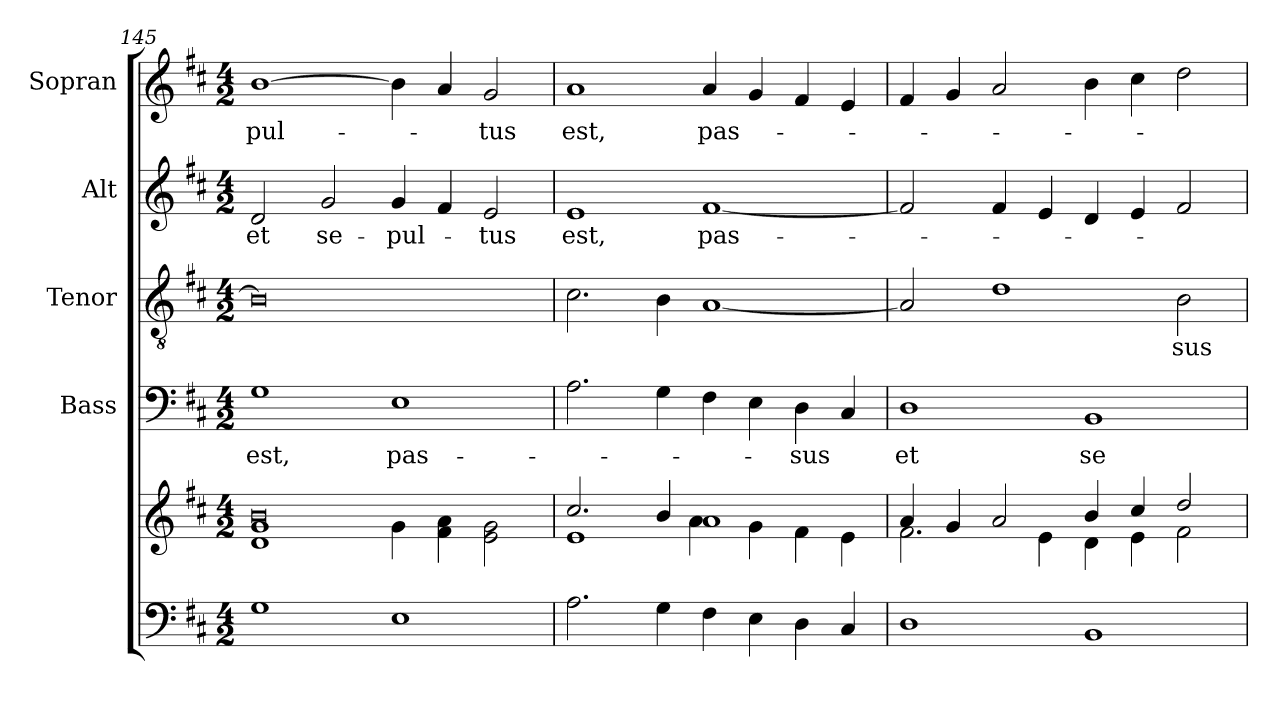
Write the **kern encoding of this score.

**kern	**kern	**kern	**text	**kern	**text	**kern	**text	**kern	**text
*part5	*part5	*part4	*part4	*part3	*part3	*part2	*part2	*part1	*part1
*staff6	*staff5	*staff4	*staff4	*staff3	*staff3	*staff2	*staff2	*staff1	*staff1
*	*	*I"Bass	*	*I"Tenor	*	*I"Alt	*	*I"Sopran	*
*	*	*I'B.	*	*I'T.	*	*I'A.	*	*I'S.	*
*clefF4	*clefG2	*clefF4	*	*clefGv2	*	*clefG2	*	*clefG2	*
*k[f#c#]	*k[f#c#]	*k[f#c#]	*	*k[f#c#]	*	*k[f#c#]	*	*k[f#c#]	*
*D:	*D:	*D:	*	*D:	*	*D:	*	*D:	*
*M4/2	*M4/2	*M4/2	*	*M4/2	*	*M4/2	*	*M4/2	*
=145	=145	=145	=145	=145	=145	=145	=145	=145	=145
*	*^	*	*	*	*	*	*	*	*
!	!	!	!	!LO:LY:b	!	!	!	!LO:LY:b	!	!LO:LY:b
1G	0b	1d 1g	1G	est,	0B]	.	2d/	et	[1b	-pul-
!	!	!	!	!	!	!	!	!LO:LY:b	!	!
.	.	.	.	.	.	.	2g/	se-	.	.
!	!	!	!	!LO:LY:b	!	!	!	!LO:LY:b	!	!
1E	.	4g\	1E	pas-	.	.	4g/	-pul-	4b\]	.
.	.	4f#\ 4a\	.	.	.	.	4f#/	.	4a/	.
!	!	!	!	!	!	!	!	!LO:LY:b	!	!LO:LY:b
.	.	2e\ 2g\	.	.	.	.	2e/	-tus	2g/	-tus
!!LO:LB:g=z
=146	=146	=146	=146	=146	=146	=146	=146	=146	=146	=146
!	!	!	!	!	!	!	!	!LO:LY:b	!	!LO:LY:b
2.A\	2.cc#/	1e	2.A\	.	2.c#\	.	1e	est,	1a	est,
4G\	4b/	.	4G\	.	4B\	.	.	.	.	.
!	!	!	!	!	!	!	!	!LO:LY:b	!	!LO:LY:b
4F#\	1a	4a\	4F#\	.	[1A	.	[1f#	pas-	4a/	pas-
4E\	.	4g\	4E\	.	.	.	.	.	4g/	.
!	!	!	!	!LO:LY:b	!	!	!	!	!	!
4D\	.	4f#\	4D\	-sus	.	.	.	.	4f#/	.
4C#/	.	4e\	4C#/	.	.	.	.	.	4e/	.
=147	=147	=147	=147	=147	=147	=147	=147	=147	=147	=147
!	!	!	!	!LO:LY:b	!	!	!	!	!	!
1D	4a/	2.f#\	1D	et	2A/]	.	2f#/]	.	4f#/	.
.	4g/	.	.	.	.	.	.	.	4g/	.
.	2a/	.	.	.	1d	.	4f#/	.	2a/	.
.	.	4e\	.	.	.	.	4e/	.	.	.
!	!	!	!	!LO:LY:b	!	!	!	!	!	!
1BB	4b/	4d\	1BB	se-	.	.	4d/	.	4b\	.
.	4cc#/	4e\	.	.	.	.	4e/	.	4cc#\	.
!	!	!	!	!	!	!LO:LY:b	!	!	!	!
.	2dd/	2f#\	.	.	2B\	-sus	2f#/	.	2dd\	.
*	*v	*v	*	*	*	*	*	*	*	*
=	=	=	=	=	=	=	=	=	=
*-	*-	*-	*-	*-	*-	*-	*-	*-	*-
